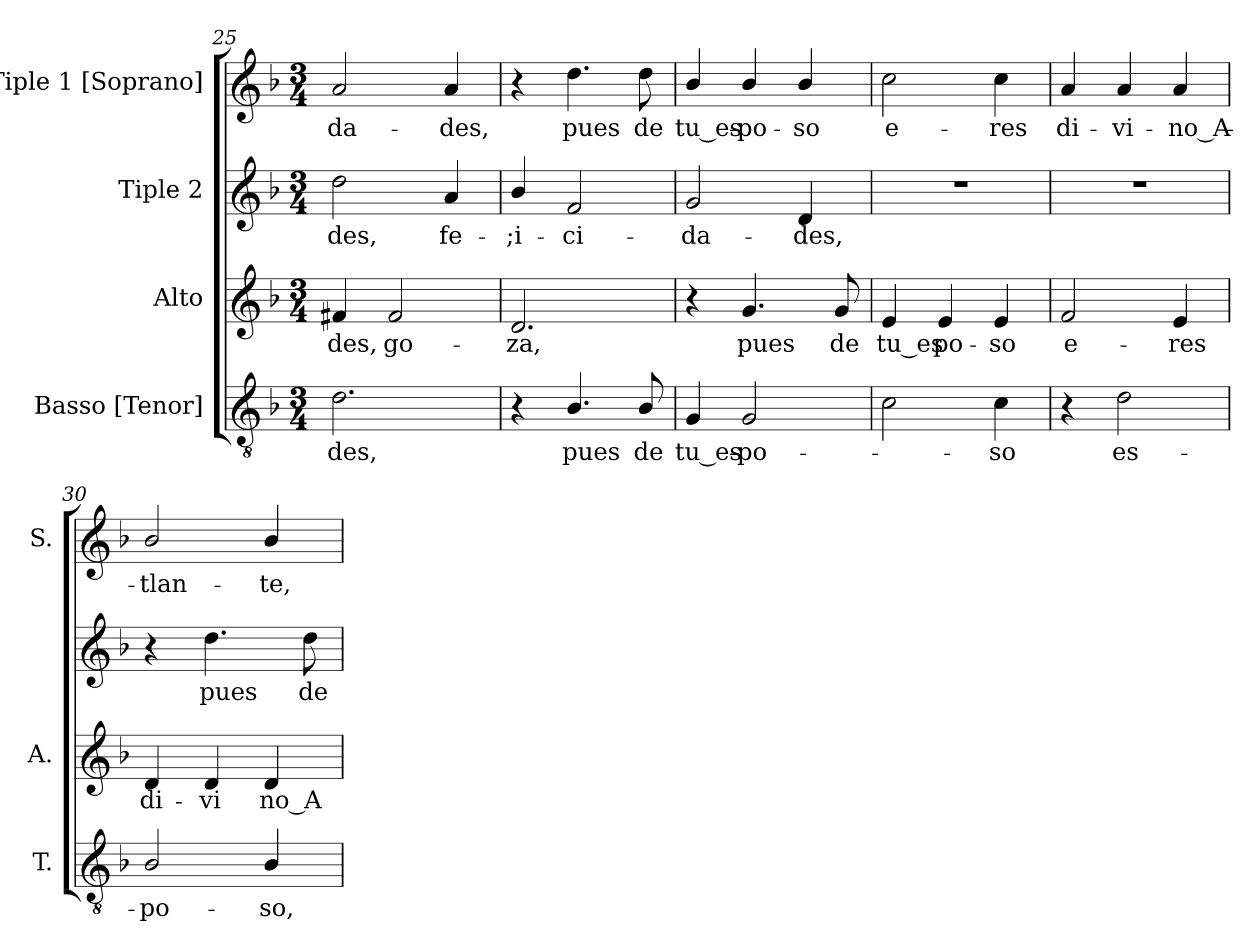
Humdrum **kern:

**kern	**text	**kern	**text	**kern	**text	**kern	**text
*part4	*part4	*part3	*part3	*part2	*part2	*part1	*part1
*staff4	*staff4	*staff3	*staff3	*staff2	*staff2	*staff1	*staff1
*I"Basso [Tenor]	*	*I"Alto	*	*I"Tiple 2	*	*I"Tiple 1 [Soprano]	*
*I'T.	*	*I'A.	*	*	*	*I'S.	*
!!LO:LB:g=z
*clefGv2	*	*clefG2	*	*clefG2	*	*clefG2	*
*ITrd7c12	*	*	*	*	*	*	*
*k[b-]	*	*k[b-]	*	*k[b-]	*	*k[b-]	*
*F:	*	*F:	*	*F:	*	*F:	*
*M3/4	*	*M3/4	*	*M3/4	*	*M3/4	*
=25	=25	=25	=25	=25	=25	=25	=25
!	!LO:LY:b:color=#000000	!	!	!	!	!	!
!	!	!	!LO:LY:b:color=#000000	!	!	!	!
!	!	!	!	!	!LO:LY:b:color=#000000	!	!
!	!	!	!	!	!	!	!LO:LY:b:color=#000000
2.Di\	-des,	4f#Xi/	-des,	2ddi\	-des,	2ai/	-da-
!	!	!	!LO:LY:b:color=#000000	!	!	!	!
.	.	2f#i/	go-	.	.	.	.
!	!	!	!	!	!LO:LY:b:color=#000000	!	!
!	!	!	!	!	!	!	!LO:LY:b:color=#000000
.	.	.	.	4ai/	fe-	4ai/	-des,
=26	=26	=26	=26	=26	=26	=26	=26
!	!	!	!LO:LY:b:color=#000000	!	!	!	!
!	!	!	!	!	!LO:LY:b:color=#000000	!	!
4r	.	2.di/	-za,	4b-i/	-;i-	4r	.
!	!LO:LY:b:color=#000000	!	!	!	!	!	!
!	!	!	!	!	!LO:LY:b:color=#000000	!	!
!	!	!	!	!	!	!	!LO:LY:b:color=#000000
4.BB-i/	pues	.	.	2fi/	-ci-	4.ddi\	pues
!	!LO:LY:b:color=#000000	!	!	!	!	!	!
!	!	!	!	!	!	!	!LO:LY:b:color=#000000
8BB-i/	de	.	.	.	.	8ddi\	de
=27	=27	=27	=27	=27	=27	=27	=27
!	!LO:LY:b:color=#000000	!	!	!	!	!	!
!	!	!	!	!	!LO:LY:b:color=#000000	!	!
!	!	!	!	!	!	!	!LO:LY:b:color=#000000
4GGi/	tu_es-	4r	.	2gi/	-da-	4b-i/	tu_es-
!	!LO:LY:b:color=#000000	!	!	!	!	!	!
!	!	!	!LO:LY:b:color=#000000	!	!	!	!
!	!	!	!	!	!	!	!LO:LY:b:color=#000000
2GGi/	-po-	4.gi/	pues	.	.	4b-i/	-po-
!	!	!	!	!	!LO:LY:b:color=#000000	!	!
!	!	!	!	!	!	!	!LO:LY:b:color=#000000
.	.	.	.	4di/	-des,	4b-i/	-so
!	!	!	!LO:LY:b:color=#000000	!	!	!	!
.	.	8gi/	de	.	.	.	.
=28	=28	=28	=28	=28	=28	=28	=28
!	!	!	!LO:LY:b:color=#000000	!LO:N:vis=1	!	!	!
!	!	!	!	!	!	!	!LO:LY:b:color=#000000
2Ci\	.	4ei/	tu_es	2.r	.	2cci\	e-
!	!	!	!LO:LY:b:color=#000000	!	!	!	!
.	.	4ei/	po-	.	.	.	.
!	!LO:LY:b:color=#000000	!	!	!	!	!	!
!	!	!	!LO:LY:b:color=#000000	!	!	!	!
!	!	!	!	!	!	!	!LO:LY:b:color=#000000
4Ci\	-so	4ei/	-so	.	.	4cci\	-res
=29	=29	=29	=29	=29	=29	=29	=29
!	!	!	!LO:LY:b:color=#000000	!LO:N:vis=1	!	!	!
!	!	!	!	!	!	!	!LO:LY:b:color=#000000
4r	.	2fi/	e-	2.r	.	4ai/	di-
!	!LO:LY:b:color=#000000	!	!	!	!	!	!
!	!	!	!	!	!	!	!LO:LY:b:color=#000000
2Di\	es-	.	.	.	.	4ai/	-vi-
!	!	!	!LO:LY:b:color=#000000	!	!	!	!
!	!	!	!	!	!	!	!LO:LY:b:color=#000000
.	.	4ei/	-res	.	.	4ai/	-no_A-
=30	=30	=30	=30	=30	=30	=30	=30
!	!LO:LY:b:color=#000000	!	!	!	!	!	!
!	!	!	!LO:LY:b:color=#000000	!	!	!	!
!	!	!	!	!	!	!	!LO:LY:b:color=#000000
2BB-i/	-po-	4di/	di-	4r	.	2b-i/	-tlan-
!	!	!	!LO:LY:b:color=#000000	!	!	!	!
!	!	!	!	!	!LO:LY:b:color=#000000	!	!
.	.	4di/	-vi	4.ddi\	pues	.	.
!	!LO:LY:b:color=#000000	!	!	!	!	!	!
!	!	!	!LO:LY:b:color=#000000	!	!	!	!
!	!	!	!	!	!	!	!LO:LY:b:color=#000000
4BB-i/	-so,	4di/	no_A-	.	.	4b-i/	-te,
!	!	!	!	!	!LO:LY:b:color=#000000	!	!
.	.	.	.	8ddi\	de	.	.
=	=	=	=	=	=	=	=
*-	*-	*-	*-	*-	*-	*-	*-
